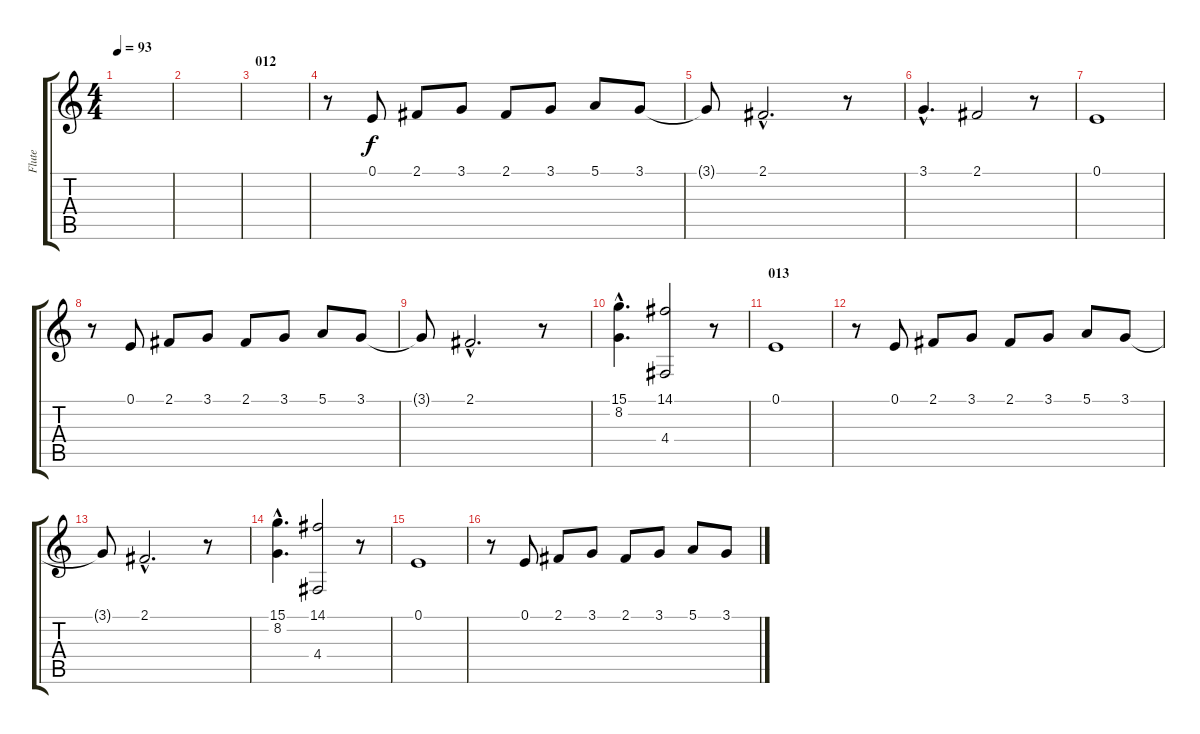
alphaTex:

\track ("Flute" "Flute") {instrument flute}
\staff {score tabs}
\tuning (E4 B3 G3 D3 A2 E2) {hide}
\ts (4 4)
\tempo 93
\clef g2
\ks c
|
|
\section ("" "012")
|
r.8 0.1.8 2.1.8 3.1.8 2.1.8 3.1.8 5.1.8 3.1.8 |
3.1{t}.8 2.1{hac}.2{d} r.8 |
3.1{hac}.4{d} 2.1.2 r.8 |
0.1.1 |
r.8 0.1.8 2.1.8 3.1.8 2.1.8 3.1.8 5.1.8 3.1.8 |
3.1{t}.8 2.1{hac}.2{d} r.8 |
(15.1{hac} 8.2{hac}).4{d} (14.1 4.4).2 r.8 |
\section ("" "013")
0.1.1 |
r.8 0.1.8 2.1.8 3.1.8 2.1.8 3.1.8 5.1.8 3.1.8 |
3.1{t}.8 2.1{hac}.2{d} r.8 |
(15.1{hac} 8.2{hac}).4{d} (14.1 4.4).2 r.8 |
0.1.1 |
r.8 0.1.8 2.1.8 3.1.8 2.1.8 3.1.8 5.1.8 3.1.8
